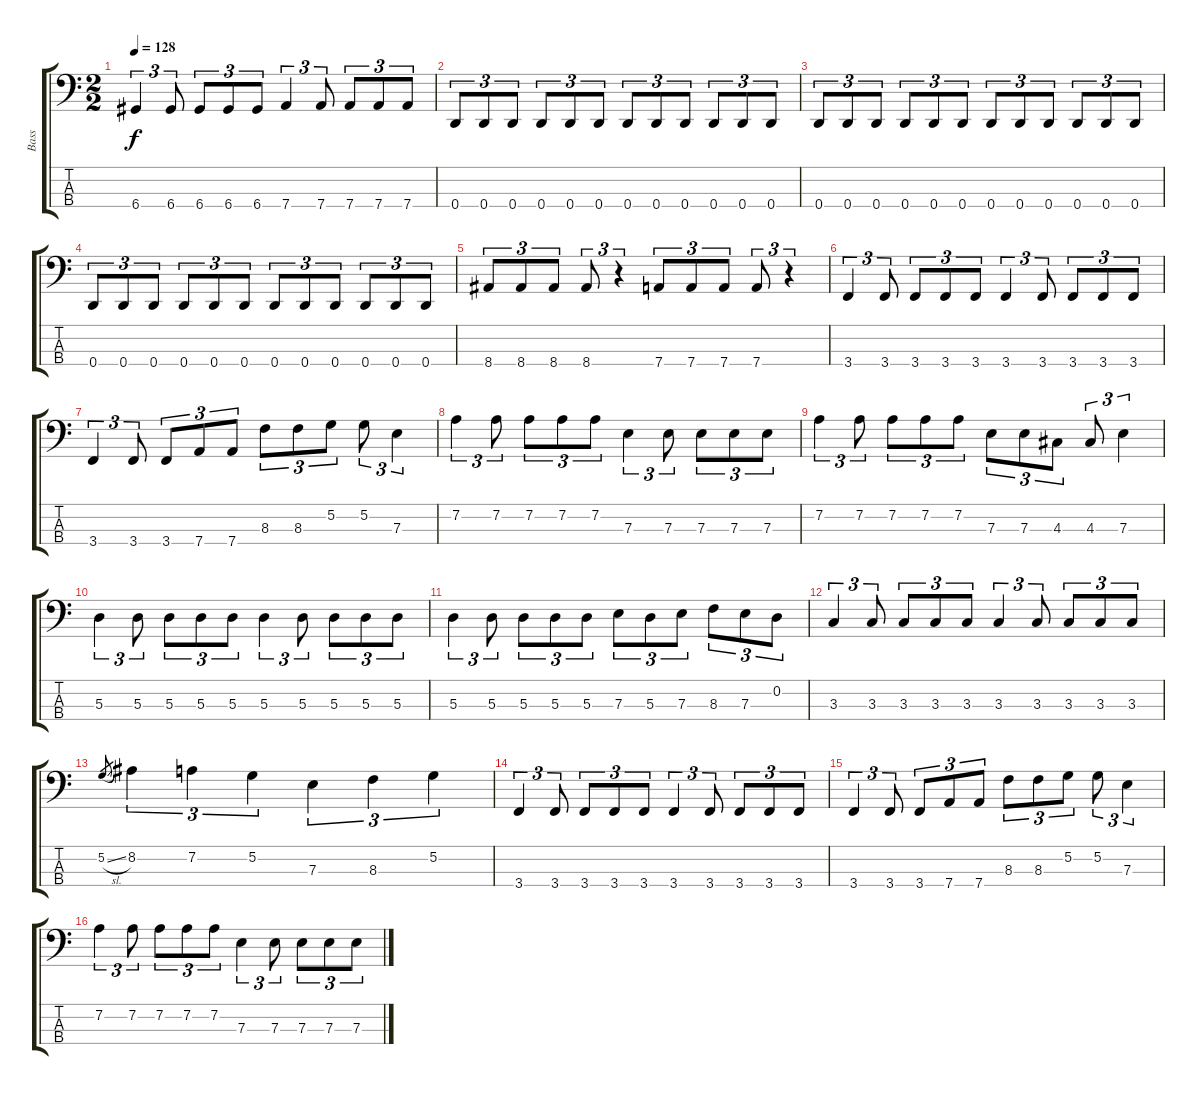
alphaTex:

\track ("Bass" "Bass") {instrument electricbasspick}
\staff {score tabs}
\tuning (G2 D2 A1 D1) {hide}
\ts (2 2)
\tempo 128
\clef f4
\ks c
6.4.4{tu (3 2) dy f} 6.4.8{tu (3 2)} 6.4.8{tu (3 2)} 6.4.8{tu (3 2)} 6.4.8{tu (3 2)} 7.4.4{tu (3 2)} 7.4.8{tu (3 2)} 7.4.8{tu (3 2)} 7.4.8{tu (3 2)} 7.4.8{tu (3 2)} |
0.4.8{tu (3 2)} 0.4.8{tu (3 2)} 0.4.8{tu (3 2)} 0.4.8{tu (3 2)} 0.4.8{tu (3 2)} 0.4.8{tu (3 2)} 0.4.8{tu (3 2)} 0.4.8{tu (3 2)} 0.4.8{tu (3 2)} 0.4.8{tu (3 2)} 0.4.8{tu (3 2)} 0.4.8{tu (3 2)} |
0.4.8{tu (3 2)} 0.4.8{tu (3 2)} 0.4.8{tu (3 2)} 0.4.8{tu (3 2)} 0.4.8{tu (3 2)} 0.4.8{tu (3 2)} 0.4.8{tu (3 2)} 0.4.8{tu (3 2)} 0.4.8{tu (3 2)} 0.4.8{tu (3 2)} 0.4.8{tu (3 2)} 0.4.8{tu (3 2)} |
0.4.8{tu (3 2)} 0.4.8{tu (3 2)} 0.4.8{tu (3 2)} 0.4.8{tu (3 2)} 0.4.8{tu (3 2)} 0.4.8{tu (3 2)} 0.4.8{tu (3 2)} 0.4.8{tu (3 2)} 0.4.8{tu (3 2)} 0.4.8{tu (3 2)} 0.4.8{tu (3 2)} 0.4.8{tu (3 2)} |
8.4.8{tu (3 2)} 8.4.8{tu (3 2)} 8.4.8{tu (3 2)} 8.4.8{tu (3 2)} r.4{tu (3 2)} 7.4.8{tu (3 2)} 7.4.8{tu (3 2)} 7.4.8{tu (3 2)} 7.4.8{tu (3 2)} r.4{tu (3 2)} |
3.4.4{tu (3 2)} 3.4.8{tu (3 2)} 3.4.8{tu (3 2)} 3.4.8{tu (3 2)} 3.4.8{tu (3 2)} 3.4.4{tu (3 2)} 3.4.8{tu (3 2)} 3.4.8{tu (3 2)} 3.4.8{tu (3 2)} 3.4.8{tu (3 2)} |
3.4.4{tu (3 2)} 3.4.8{tu (3 2)} 3.4.8{tu (3 2)} 7.4.8{tu (3 2)} 7.4.8{tu (3 2)} 8.3.8{tu (3 2)} 8.3.8{tu (3 2)} 5.2.8{tu (3 2)} 5.2.8{tu (3 2)} 7.3.4{tu (3 2)} |
7.2.4{tu (3 2)} 7.2.8{tu (3 2)} 7.2.8{tu (3 2)} 7.2.8{tu (3 2)} 7.2.8{tu (3 2)} 7.3.4{tu (3 2)} 7.3.8{tu (3 2)} 7.3.8{tu (3 2)} 7.3.8{tu (3 2)} 7.3.8{tu (3 2)} |
7.2.4{tu (3 2)} 7.2.8{tu (3 2)} 7.2.8{tu (3 2)} 7.2.8{tu (3 2)} 7.2.8{tu (3 2)} 7.3.8{tu (3 2)} 7.3.8{tu (3 2)} 4.3.8{tu (3 2)} 4.3.8{tu (3 2)} 7.3.4{tu (3 2)} |
5.3.4{tu (3 2)} 5.3.8{tu (3 2)} 5.3.8{tu (3 2)} 5.3.8{tu (3 2)} 5.3.8{tu (3 2)} 5.3.4{tu (3 2)} 5.3.8{tu (3 2)} 5.3.8{tu (3 2)} 5.3.8{tu (3 2)} 5.3.8{tu (3 2)} |
5.3.4{tu (3 2)} 5.3.8{tu (3 2)} 5.3.8{tu (3 2)} 5.3.8{tu (3 2)} 5.3.8{tu (3 2)} 7.3.8{tu (3 2)} 5.3.8{tu (3 2)} 7.3.8{tu (3 2)} 8.3.8{tu (3 2)} 7.3.8{tu (3 2)} 0.2.8{tu (3 2)} |
3.3.4{tu (3 2)} 3.3.8{tu (3 2)} 3.3.8{tu (3 2)} 3.3.8{tu (3 2)} 3.3.8{tu (3 2)} 3.3.4{tu (3 2)} 3.3.8{tu (3 2)} 3.3.8{tu (3 2)} 3.3.8{tu (3 2)} 3.3.8{tu (3 2)} |
5.2{sl}.8{gr} 8.2.4{tu (3 2)} 7.2.4{tu (3 2)} 5.2.4{tu (3 2)} 7.3.4{tu (3 2)} 8.3.4{tu (3 2)} 5.2.4{tu (3 2)} |
3.4.4{tu (3 2)} 3.4.8{tu (3 2)} 3.4.8{tu (3 2)} 3.4.8{tu (3 2)} 3.4.8{tu (3 2)} 3.4.4{tu (3 2)} 3.4.8{tu (3 2)} 3.4.8{tu (3 2)} 3.4.8{tu (3 2)} 3.4.8{tu (3 2)} |
3.4.4{tu (3 2)} 3.4.8{tu (3 2)} 3.4.8{tu (3 2)} 7.4.8{tu (3 2)} 7.4.8{tu (3 2)} 8.3.8{tu (3 2)} 8.3.8{tu (3 2)} 5.2.8{tu (3 2)} 5.2.8{tu (3 2)} 7.3.4{tu (3 2)} |
7.2.4{tu (3 2)} 7.2.8{tu (3 2)} 7.2.8{tu (3 2)} 7.2.8{tu (3 2)} 7.2.8{tu (3 2)} 7.3.4{tu (3 2)} 7.3.8{tu (3 2)} 7.3.8{tu (3 2)} 7.3.8{tu (3 2)} 7.3.8{tu (3 2)}
